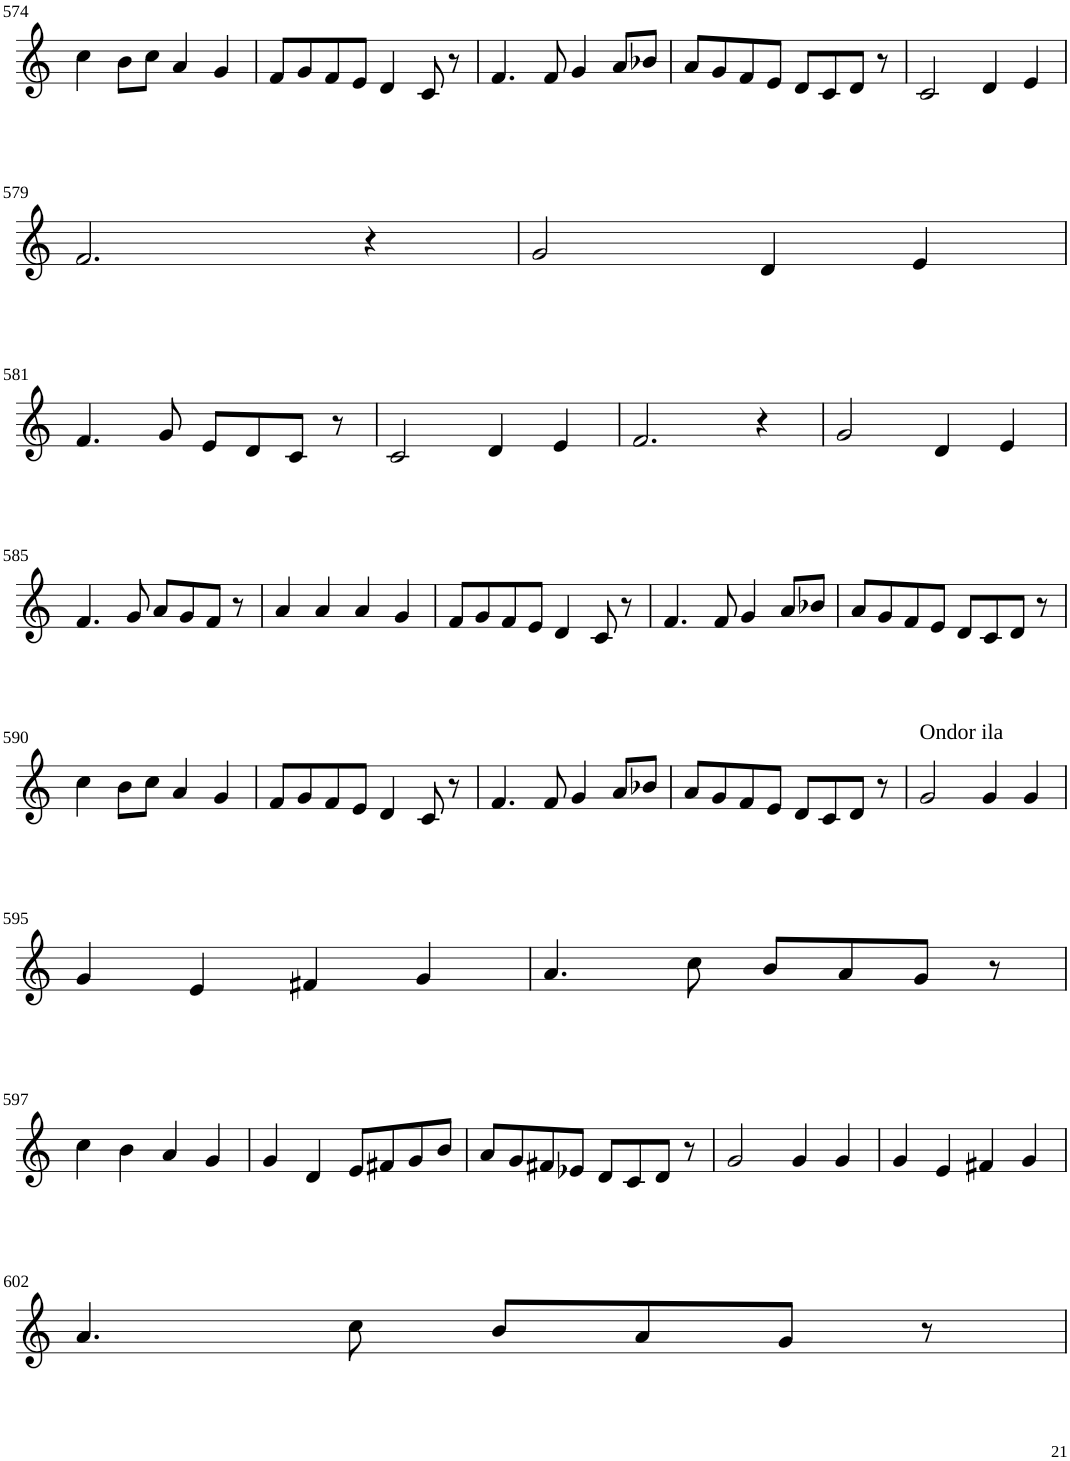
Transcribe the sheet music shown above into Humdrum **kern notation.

**kern
*part1
*staff1
*I"Violin
!!LO:PB:g=z
*clefG2
*k[]
*M4/4
=574
4cc\
8b\L
8cc\J
4a/
4g/
=575
8f/L
8g/
8f/
8e/J
4d/
8c/
8r
=576
4.f/
8f/
4g/
8a/L
8b-X/J
=577
8a/L
8g/
8f/
8e/J
8d/L
8c/
8d/J
8r
=578
2c/
4d/
4e/
!!LO:LB:g=z
=579
2.f/
4r
=580
2g/
4d/
4e/
!!LO:LB:g=z
=581
4.f/
8g/
8e/L
8d/
8c/J
8r
=582
2c/
4d/
4e/
=583
2.f/
4r
=584
2g/
4d/
4e/
!!LO:LB:g=z
=585
4.f/
8g/
8a/L
8g/
8f/J
8r
=586
4a/
4a/
4a/
4g/
=587
8f/L
8g/
8f/
8e/J
4d/
8c/
8r
=588
4.f/
8f/
4g/
8a/L
8b-X/J
=589
8a/L
8g/
8f/
8e/J
8d/L
8c/
8d/J
8r
!!LO:LB:g=z
=590
4cc\
8b\L
8cc\J
4a/
4g/
=591
8f/L
8g/
8f/
8e/J
4d/
8c/
8r
=592
4.f/
8f/
4g/
8a/L
8b-X/J
=593
8a/L
8g/
8f/
8e/J
8d/L
8c/
8d/J
8r
=594
!LO:TX:a:t=Ondor ila
2g/
4g/
4g/
!!LO:LB:g=z
=595
4g/
4e/
4f#X/
4g/
=596
4.a/
8cc\
8b/L
8a/
8g/J
8r
!!LO:LB:g=z
=597
4cc\
4b\
4a/
4g/
=598
4g/
4d/
8e/L
8f#X/
8g/
8b/J
=599
8a/L
8g/
8f#X/
8e-X/J
8d/L
8c/
8d/J
8r
=600
2g/
4g/
4g/
=601
4g/
4e/
4f#X/
4g/
!!LO:LB:g=z
=602
4.a/
8cc\
8b/L
8a/
8g/J
8r
=
*-
